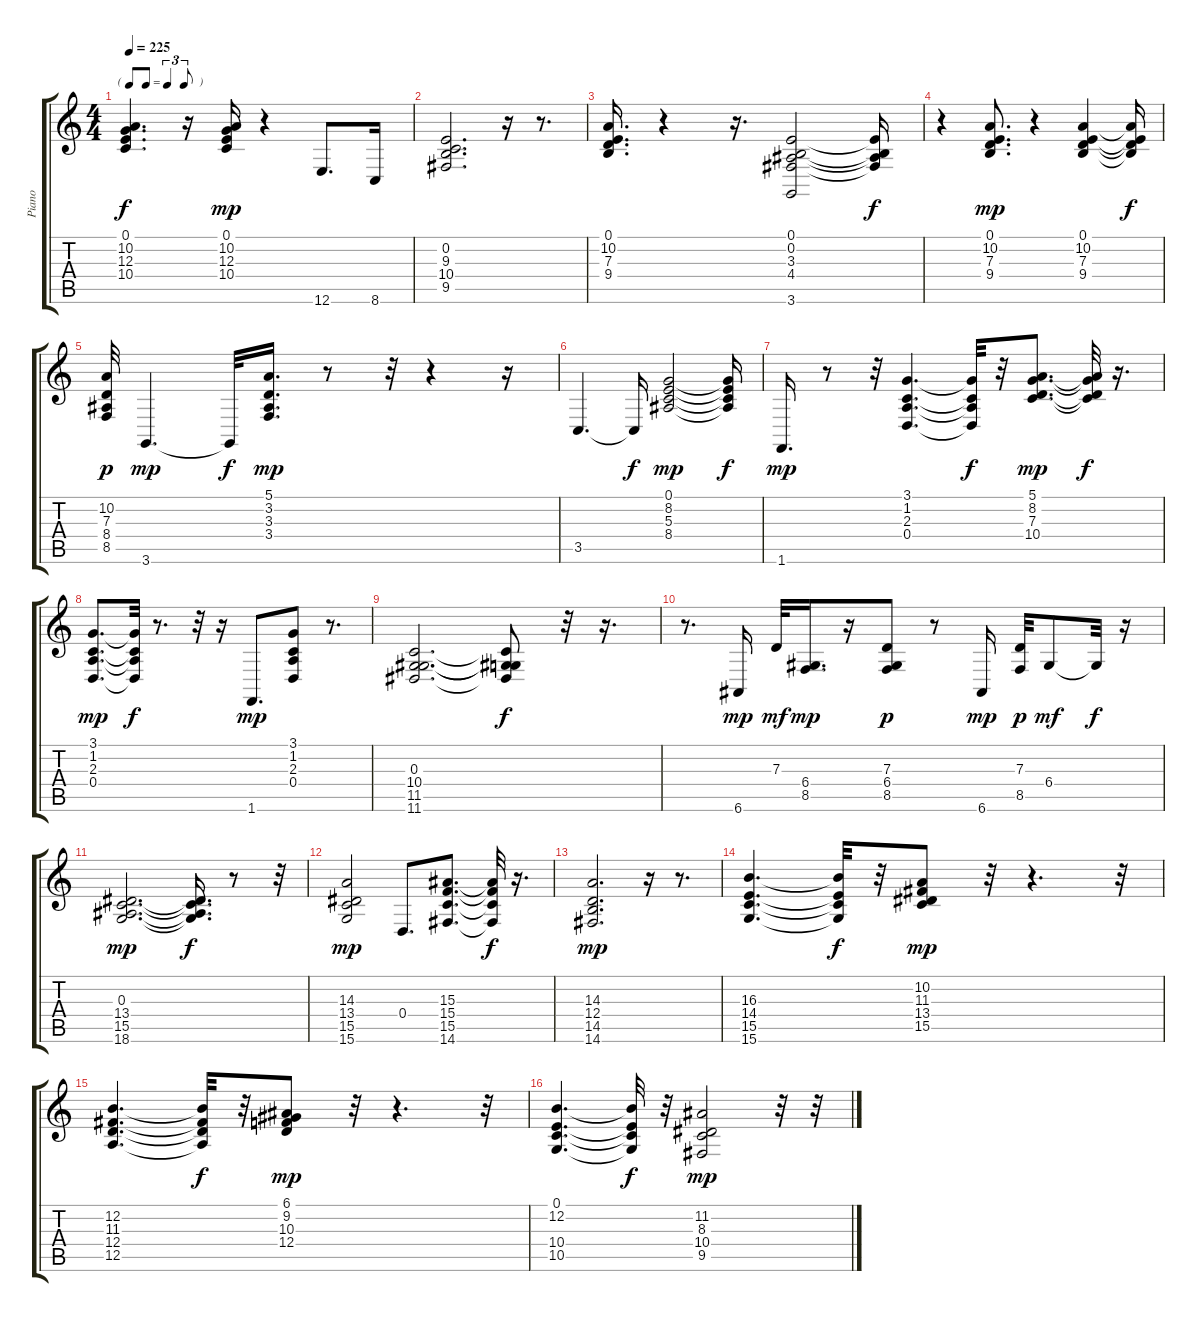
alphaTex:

\track ("Piano   " "Piano   ") {instrument acousticgrandpiano}
\staff {score tabs}
\tuning (E4 B3 G3 D3 A2 E2) {hide}
\ts (4 4)
\tf triplet8th
\tempo 225
\clef g2
\ks c
(0.1{t} 10.2{t} 12.3{t} 10.4{t}).4{d dy f} r.16 (0.1 10.2 12.3 10.4).16{dy mp} r.4 12.6.8{d} 8.6.16 |
(0.2 9.3 10.4 9.5).2{d} r.16 r.8{d} |
(0.1 10.2 7.3 9.4).16{d} r.4 r.16{d} (0.1 0.2 3.3 4.4 3.6).2 (0.1{t} 0.2{t} 3.3{t} 4.4{t}).16{dy f} |
r.4 (0.1 10.2 7.3 9.4).8{d dy mp} r.4 (0.1 10.2 7.3 9.4).4 (0.1{t} 10.2{t} 7.3{t} 9.4{t}).16{dy f} |
(10.2 7.3 8.4 8.5).32{dy p} 3.6.4{d dy mp} 3.6{t}.32{dy f} (5.1 3.2 3.3 3.4).16{d dy mp} r.8 r.32 r.4 r.16 |
3.5.4{d} 3.5{t}.16{dy f} (0.1 8.2 5.3 8.4).2{dy mp} (0.1{t} 8.2{t} 5.3{t} 8.4{t}).16{dy f} |
1.6.16{d dy mp} r.8 r.32 (3.1 1.2 2.3 0.4).4{d} (3.1{t} 1.2{t} 2.3{t} 0.4{t}).32{dy f} r.32 (5.1 8.2 7.3 10.4).8{d dy mp} (5.1{t} 8.2{t} 7.3{t} 10.4{t}).32{dy f} r.16{d} |
(3.1 1.2 2.3 0.4).8{d dy mp} (3.1{t} 1.2{t} 2.3{t} 0.4{t}).32{dy f} r.8{d} r.32 r.16 1.6.8{d dy mp} (3.1 1.2 2.3 0.4).8 r.8{d} |
(0.3 10.4 11.5 11.6).2{d} (0.3{t} 10.4{t} 11.5{t} 11.6{t}).8{dy f} r.32 r.16{d} |
r.8{d} 6.6.16{dy mp} 7.3.32{dy mf} (6.4 8.5).16{d dy mp} r.16 (7.3 6.4 8.5).8{dy p} r.8 6.6.16{dy mp} (7.3 8.5).32{dy p} 6.4.8{dy mf} 6.4{t}.32{dy f} r.16 |
(0.3 13.4 15.5 18.6).2{d dy mp} (0.3{t} 13.4{t} 15.5{t} 18.6{t}).16{d dy f} r.8 r.32 |
(14.3 13.4 15.5 15.6).2{dy mp} 0.4.8{d} (15.3 15.4 15.5 14.6).8{d} (15.3{t} 15.4{t} 15.5{t} 14.6{t}).32{dy f} r.16{d} |
(14.3 12.4 14.5 14.6).2{d dy mp} r.16 r.8{d} |
(16.3 14.4 15.5 15.6).4{d} (16.3{t} 14.4{t} 15.5{t} 15.6{t}).32{dy f} r.32 (10.2 11.3 13.4 15.5).8{dy mp} r.32 r.4{d} r.32 |
(12.2 11.3 12.4 12.5).4{d} (12.2{t} 11.3{t} 12.4{t} 12.5{t}).32{dy f} r.32 (6.1 9.2 10.3 12.4).8{dy mp} r.32 r.4{d} r.32 |
(0.1 12.2 10.4 10.5).4{d} (0.1{t} 12.2{t} 10.4{t} 10.5{t}).32{dy f} r.32 (11.2 8.3 10.4 9.5).2{dy mp} r.32 r.32
